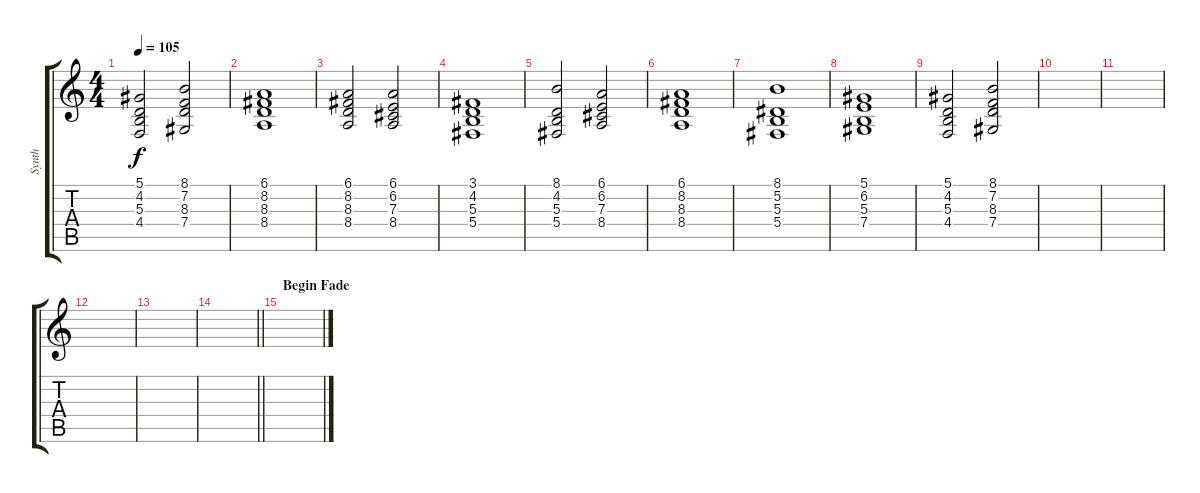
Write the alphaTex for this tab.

\track ("Synth" "Synth") {instrument stringensemble1}
\staff {score tabs}
\tuning (Eb4 Bb3 Gb3 Db3 Ab2 Eb2) {hide}
\ts (4 4)
\tempo 105
\clef g2
\ks c
(5.1 4.2 5.3 4.4).2{dy f} (8.1 7.2 8.3 7.4).2 |
(6.1 8.2 8.3 8.4).1 |
(6.1 8.2 8.3 8.4).2 (6.1 6.2 7.3 8.4).2 |
(3.1 4.2 5.3 5.4).1 |
(8.1 4.2 5.3 5.4).2 (6.1 6.2 7.3 8.4).2 |
(6.1 8.2 8.3 8.4).1 |
(8.1 5.2 5.3 5.4).1 |
(5.1 6.2 5.3 7.4).1 |
(5.1 4.2 5.3 4.4).2 (8.1 7.2 8.3 7.4).2 |
|
|
|
|
\barLineRight lightlight
|
\section ("" "Begin Fade")
